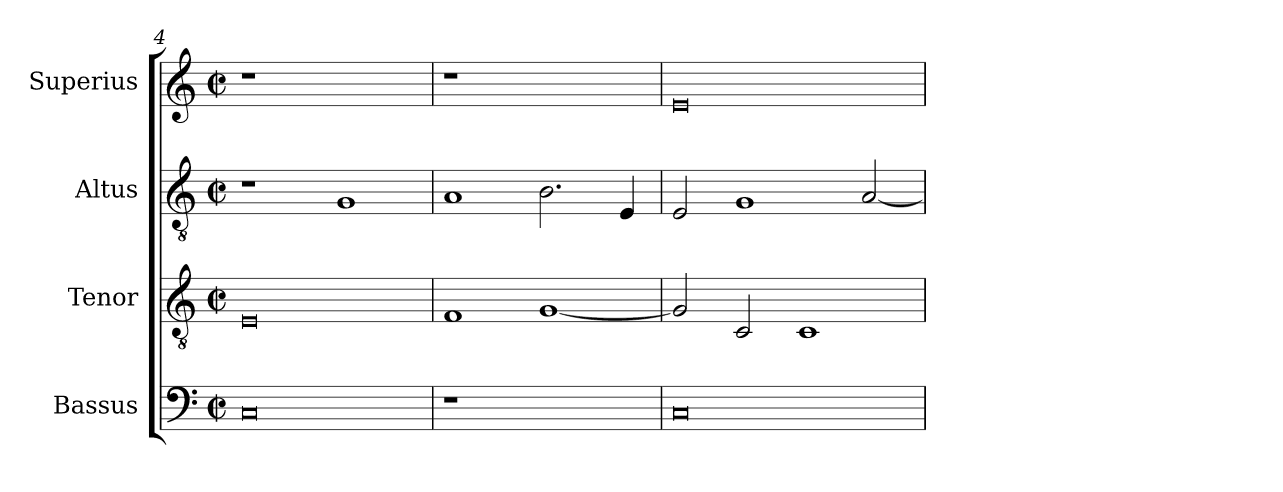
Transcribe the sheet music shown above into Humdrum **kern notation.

**kern	**kern	**kern	**kern
*part4	*part3	*part2	*part1
*staff4	*staff3	*staff2	*staff1
*I"Bassus	*I"Tenor	*I"Altus	*I"Superius
*I'B.	*I'T.	*	*I'S.
*clefF4	*clefGv2	*clefGv2	*clefG2
*	*ITrd7c12	*ITrd7c12	*
*k[]	*k[]	*k[]	*k[]
*C:	*C:	*C:	*C:
*M2/2	*M2/2	*M2/2	*M2/2
*met(c|)	*met(c|)	*met(c|)	*met(c|)
=4	=4	=4	=4
!	!	!	!LO:N:vis=1
0Ci	0EEi	1r	1r
.	.	1GGi	1ryy
=5	=5	=5	=5
!LO:N:vis=1	!	!	!LO:N:vis=1
1r	1FFi	1AAi	1r
1ryy	[<1GGi	2.BBi\	1ryy
.	.	4EEi/	.
=6	=6	=6	=6
0Ci	2GGi/]	2EEi/	0ei
.	2CCi/	1GGi	.
.	1CCi	.	.
.	.	[<2AAi/	.
=	=	=	=
*-	*-	*-	*-
